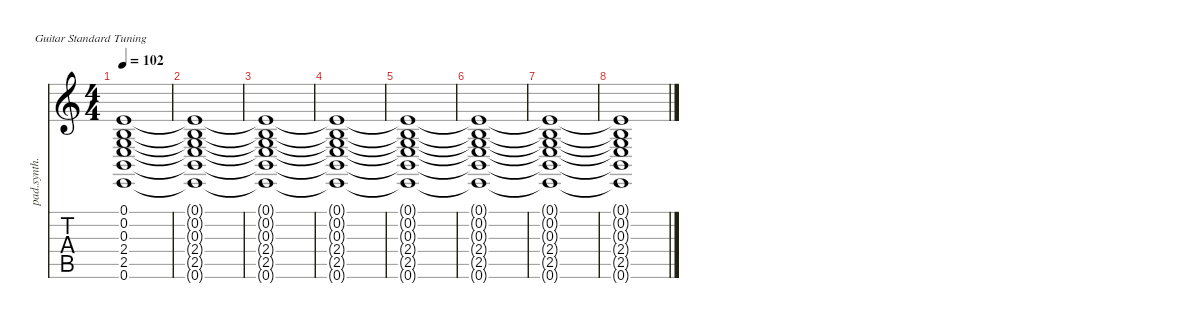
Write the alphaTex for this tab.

\defaultSystemsLayout 4
\hideDynamics
\bracketExtendMode nobrackets
\otherSystemsTrackNameOrientation horizontal
\track ("Jon Carin" "pad.synth.") {instrument pad3polysynth}
\staff {score tabs}
\tuning (E4 B3 G3 D3 A2 E2)
\ts (4 4)
\tempo 102
\clef g2
\ks c
(0.1{t} 0.2{t} 0.3{t} 2.4{t} 2.5{t} 0.6{t}).1{dy f} |
(0.1{t} 0.2{t} 2.4{t} 2.5{t} 0.6{t} 0.3{t}).1 |
(0.1{t} 0.2{t} 0.3{t} 2.4{t} 2.5{t} 0.6{t}).1 |
(0.1{t} 0.2{t} 0.3{t} 2.4{t} 2.5{t} 0.6{t}).1 |
(0.1{t} 0.2{t} 0.3{t} 2.4{t} 2.5{t} 0.6{t}).1 |
(0.1{t} 0.2{t} 0.3{t} 2.4{t} 2.5{t} 0.6{t}).1 |
(0.1{t} 0.2{t} 0.3{t} 2.4{t} 2.5{t} 0.6{t}).1 |
(0.1{t} 0.2{t} 0.3{t} 2.4{t} 2.5{t} 0.6{t}).1
